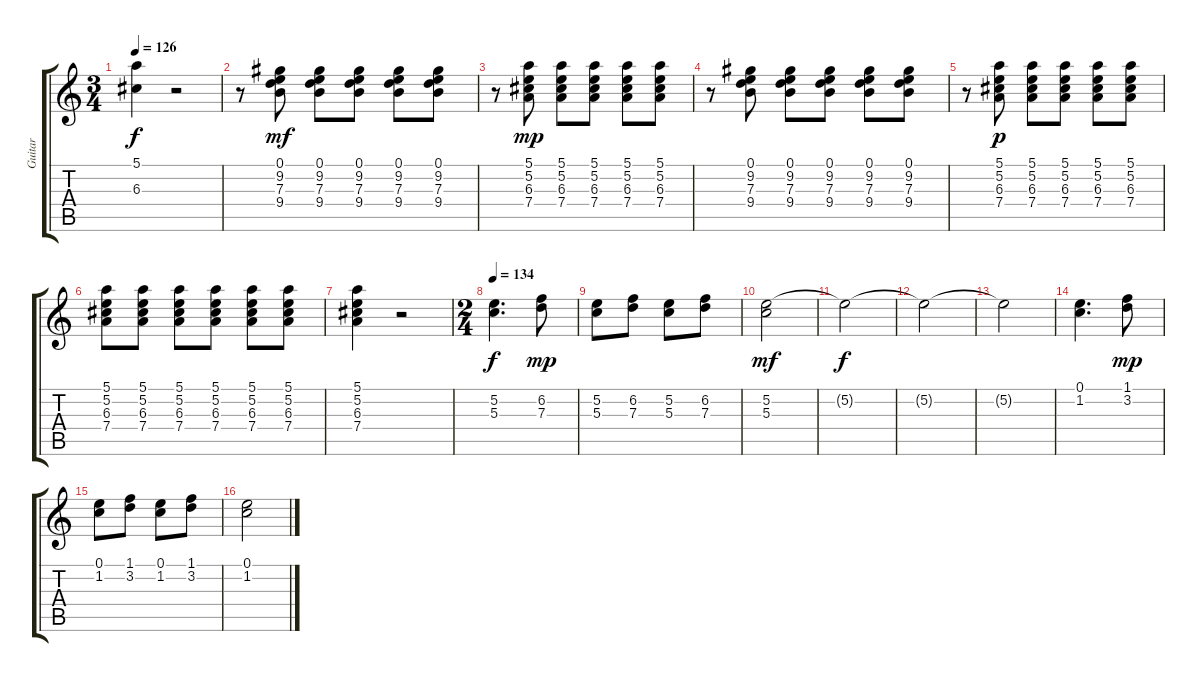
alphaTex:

\track ("Guitar" "Guitar") {instrument acousticguitarnylon}
\staff {score tabs}
\tuning (E4 B3 G3 D3 A2 E2) {hide}
\ts (3 4)
\tempo 126
\clef g2
\ks c
(5.1 6.3).4{dy f} r.2 |
r.8 (0.1 9.2 7.3 9.4).8{dy mf} (0.1 9.2 7.3 9.4).8 (0.1 9.2 7.3 9.4).8 (0.1 9.2 7.3 9.4).8 (0.1 9.2 7.3 9.4).8 |
r.8 (5.1 5.2 6.3 7.4).8{dy mp} (5.1 5.2 6.3 7.4).8 (5.1 5.2 6.3 7.4).8 (5.1 5.2 6.3 7.4).8 (5.1 5.2 6.3 7.4).8 |
r.8 (0.1 9.2 7.3 9.4).8 (0.1 9.2 7.3 9.4).8 (0.1 9.2 7.3 9.4).8 (0.1 9.2 7.3 9.4).8 (0.1 9.2 7.3 9.4).8 |
r.8 (5.1 5.2 6.3 7.4).8{dy p} (5.1 5.2 6.3 7.4).8 (5.1 5.2 6.3 7.4).8 (5.1 5.2 6.3 7.4).8 (5.1 5.2 6.3 7.4).8 |
(5.1 5.2 6.3 7.4).8 (5.1 5.2 6.3 7.4).8 (5.1 5.2 6.3 7.4).8 (5.1 5.2 6.3 7.4).8 (5.1 5.2 6.3 7.4).8 (5.1 5.2 6.3 7.4).8 |
(5.1 5.2 6.3 7.4).4 r.2 |
\ts (2 4)
\tempo 134
(5.2 5.3).4{d dy f instrument stringensemble1} (6.2 7.3).8{dy mp} |
(5.2 5.3).8 (6.2 7.3).8 (5.2 5.3).8 (6.2 7.3).8 |
(5.2 5.3).2{dy mf} |
5.2{t}.2{dy f} |
5.2{t}.2 |
5.2{t}.2 |
(0.1 1.2).4{d} (1.1 3.2).8{dy mp} |
(0.1 1.2).8 (1.1 3.2).8 (0.1 1.2).8 (1.1 3.2).8 |
(0.1 1.2).2
